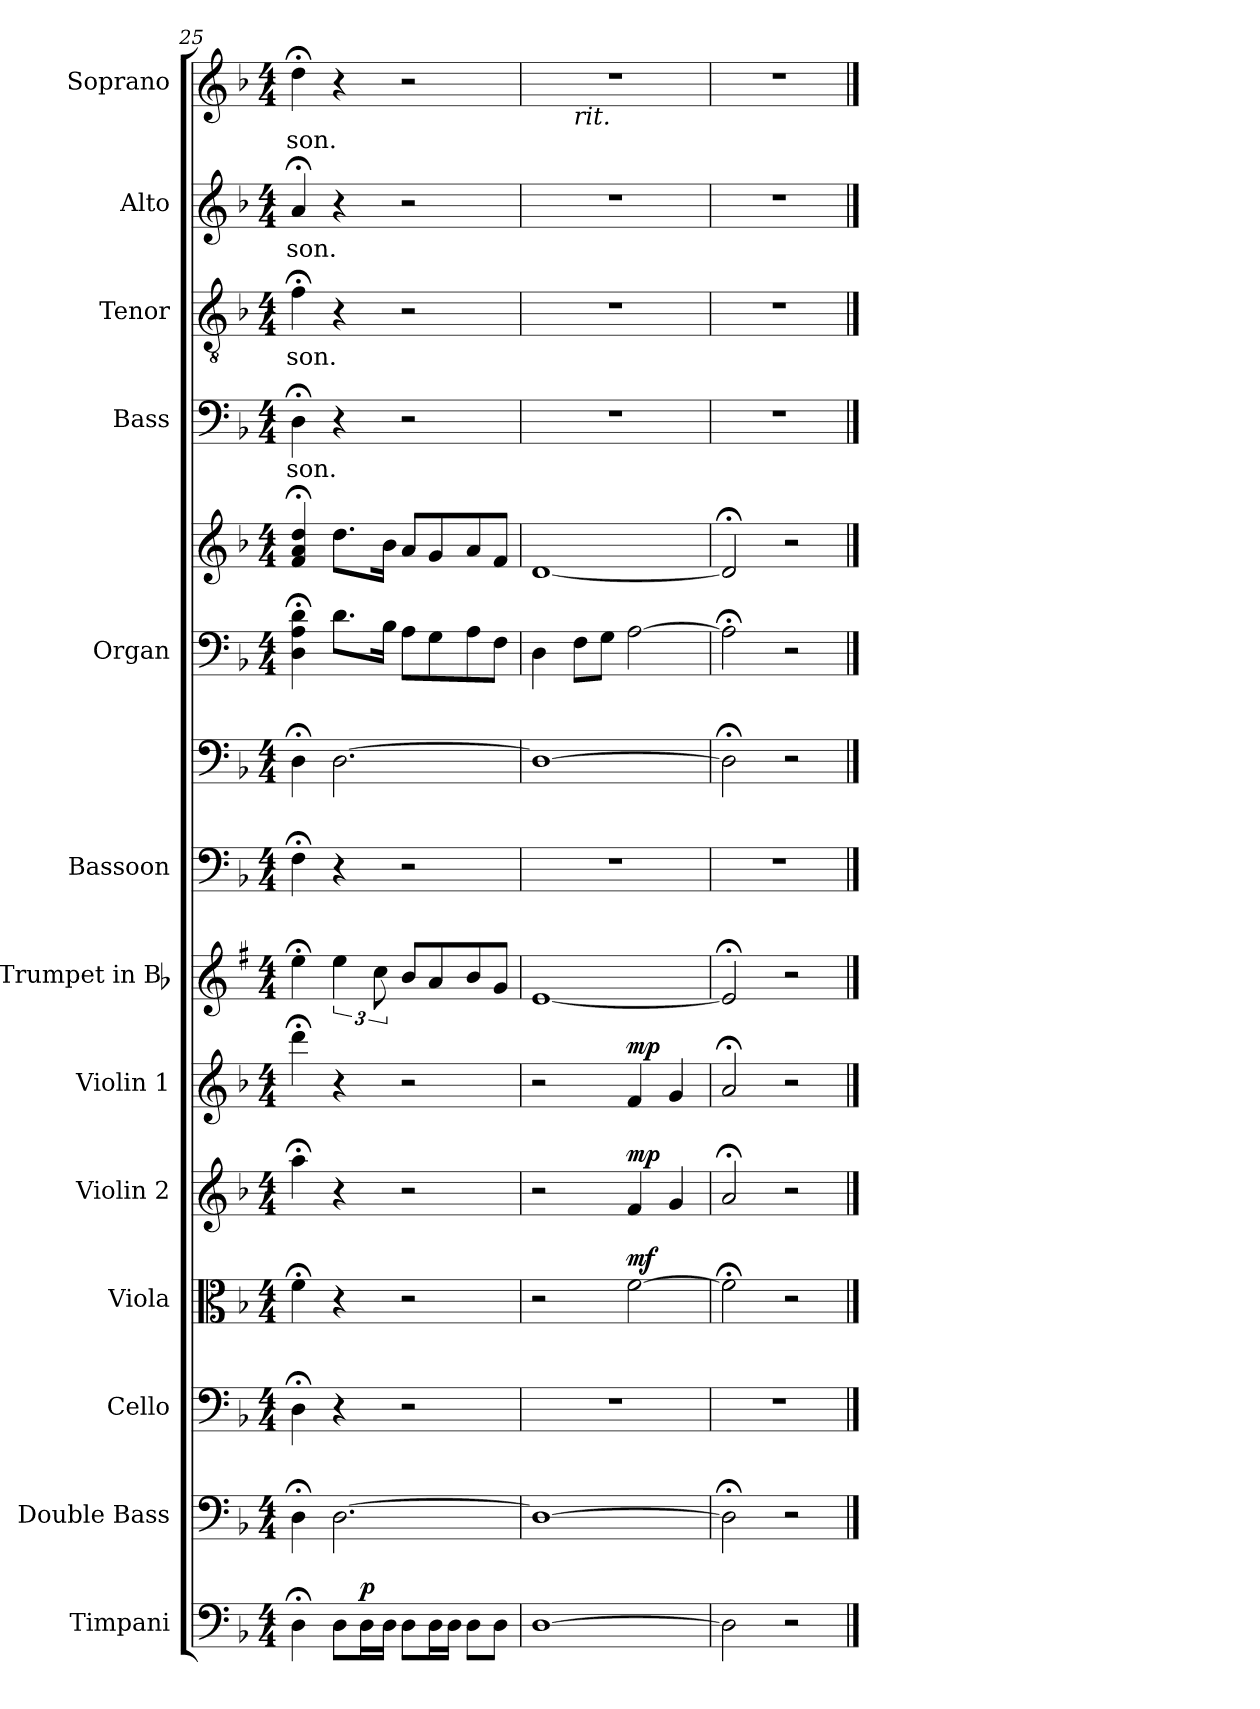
**kern	**dynam	**kern	**kern	**kern	**dynam	**kern	**dynam	**kern	**dynam	**kern	**kern	**kern	**kern	**kern	**kern	**text	**kern	**text	**kern	**text	**kern	**text
*part14	*part14	*part13	*part12	*part11	*part11	*part10	*part10	*part9	*part9	*part8	*part7	*part6	*part5	*part5	*part4	*part4	*part3	*part3	*part2	*part2	*part1	*part1
*staff15	*staff15	*staff14	*staff13	*staff12	*staff12	*staff11	*staff11	*staff10	*staff10	*staff9	*staff8	*staff7	*staff6	*staff5	*staff4	*staff4	*staff3	*staff3	*staff2	*staff2	*staff1	*staff1
*I"Timpani	*	*I"Double Bass	*I"Cello	*I"Viola	*	*I"Violin 2	*	*I"Violin 1	*	*I"Trumpet in Bb	*I"Bassoon	*	*I"Organ	*	*I"Bass	*	*I"Tenor	*	*I"Alto	*	*I"Soprano	*
*I'Timp.	*	*I'D.B.	*	*I'Vla.	*	*I'Vln. 2	*	*I'Vln. 1	*	*	*I'Bsn.	*	*I'Org.	*	*I'B	*	*I'T	*	*I'A	*	*I'S	*
*clefF4	*	*clefF4	*clefF4	*clefC3	*	*clefG2	*	*clefG2	*	*clefG2	*clefF4	*clefF4	*clefF4	*clefG2	*clefF4	*	*clefGv2	*	*clefG2	*	*clefG2	*
*	*	*ITrd7c12	*	*	*	*	*	*	*	*ITrd1c2	*	*	*	*	*	*	*	*	*	*	*	*
*k[b-]	*	*k[b-]	*k[b-]	*k[b-]	*	*k[b-]	*	*k[b-]	*	*k[b-]	*k[b-]	*k[b-]	*k[b-]	*k[b-]	*k[b-]	*	*k[b-]	*	*k[b-]	*	*k[b-]	*
*d:	*	*d:	*d:	*d:	*	*d:	*	*d:	*	*d:	*d:	*d:	*d:	*d:	*d:	*	*d:	*	*d:	*	*d:	*
*M4/4	*	*M4/4	*M4/4	*M4/4	*	*M4/4	*	*M4/4	*	*M4/4	*M4/4	*M4/4	*M4/4	*M4/4	*M4/4	*	*M4/4	*	*M4/4	*	*M4/4	*
=25	=25	=25	=25	=25	=25	=25	=25	=25	=25	=25	=25	=25	=25	=25	=25	=25	=25	=25	=25	=25	=25	=25
!	!	!	!	!	!	!	!	!	!	!	!	!	!	!	!	!LO:LY:b	!	!LO:LY:b	!	!LO:LY:b	!	!LO:LY:b
4D;<\	.	4DD;<\	4D;<\	4f;<\	.	4aa;<\	.	4ddd;<\	.	4dd;<\	4F;<\	4D;<\	4D\;< 4A\;< 4d\;<	4f/; 4a/; 4dd/;	4D;<\	-son.	4f;<\	-son.	4a;/	-son.	4dd;<\	-son.
8D\L	.	[2.DD\	4r	4r	.	4r	.	4r	.	6dd\	4r	[2.D\	8.d\L	8.dd\L	4r	.	4r	.	4r	.	4r	.
!	!LO:DY:a	!	!	!	!	!	!	!	!	!	!	!	!	!	!	!	!	!	!	!	!	!
16D\L	p	.	.	.	.	.	.	.	.	.	.	.	.	.	.	.	.	.	.	.	.	.
.	.	.	.	.	.	.	.	.	.	12b-\	.	.	.	.	.	.	.	.	.	.	.	.
16D\JJ	.	.	.	.	.	.	.	.	.	.	.	.	16B-\Jk	16b-\Jk	.	.	.	.	.	.	.	.
8D\L	.	.	2r	2r	.	2r	.	2r	.	8a/L	2r	.	8A\L	8a/L	2r	.	2r	.	2r	.	2r	.
16D\L	.	.	.	.	.	.	.	.	.	8g/	.	.	8G\	8g/	.	.	.	.	.	.	.	.
16D\JJ	.	.	.	.	.	.	.	.	.	.	.	.	.	.	.	.	.	.	.	.	.	.
8D\L	.	.	.	.	.	.	.	.	.	8a/	.	.	8A\	8a/	.	.	.	.	.	.	.	.
8D\J	.	.	.	.	.	.	.	.	.	8f/J	.	.	8F\J	8f/J	.	.	.	.	.	.	.	.
=26	=26	=26	=26	=26	=26	=26	=26	=26	=26	=26	=26	=26	=26	=26	=26	=26	=26	=26	=26	=26	=26	=26
*	*	*	*	*	*	*	*	*	*	*	*	*	*	*	*	*	*	*	*	*	*^	*
[1D	.	1DD_	1r	2r	.	2r	.	2r	.	[1d	1r	1D_	4D\	[1d	1r	.	1r	.	1r	.	1r	4ryy	.
!	!	!	!	!	!	!	!	!	!	!	!	!	!	!	!	!	!	!	!	!	!	!LO:TX:b:i:t=rit.	!
.	.	.	.	.	.	.	.	.	.	.	.	.	8F\L	.	.	.	.	.	.	.	.	2.ryy	.
.	.	.	.	.	.	.	.	.	.	.	.	.	8G\J	.	.	.	.	.	.	.	.	.	.
!	!	!	!	!	!LO:DY:a	!	!LO:DY:a	!	!LO:DY:a	!	!	!	!	!	!	!	!	!	!	!	!	!	!
.	.	.	.	[2f\	mf	4f/	mp	4f/	mp	.	.	.	[2A\	.	.	.	.	.	.	.	.	.	.
.	.	.	.	.	.	4g/	.	4g/	.	.	.	.	.	.	.	.	.	.	.	.	.	.	.
*	*	*	*	*	*	*	*	*	*	*	*	*	*	*	*	*	*	*	*	*	*v	*v	*
=27	=27	=27	=27	=27	=27	=27	=27	=27	=27	=27	=27	=27	=27	=27	=27	=27	=27	=27	=27	=27	=27	=27
2D\]	.	2DD;<\]	1r	2f;<\]	.	2a;</	.	2a;</	.	2d;</]	1r	2D;<\]	2A;<\]	2d;</]	1r	.	1r	.	1r	.	1r	.
2r	.	2r	.	2r	.	2r	.	2r	.	2r	.	2r	2r	2r	.	.	.	.	.	.	.	.
==	==	==	==	==	==	==	==	==	==	==	==	==	==	==	==	==	==	==	==	==	==	==
*-	*-	*-	*-	*-	*-	*-	*-	*-	*-	*-	*-	*-	*-	*-	*-	*-	*-	*-	*-	*-	*-	*-
